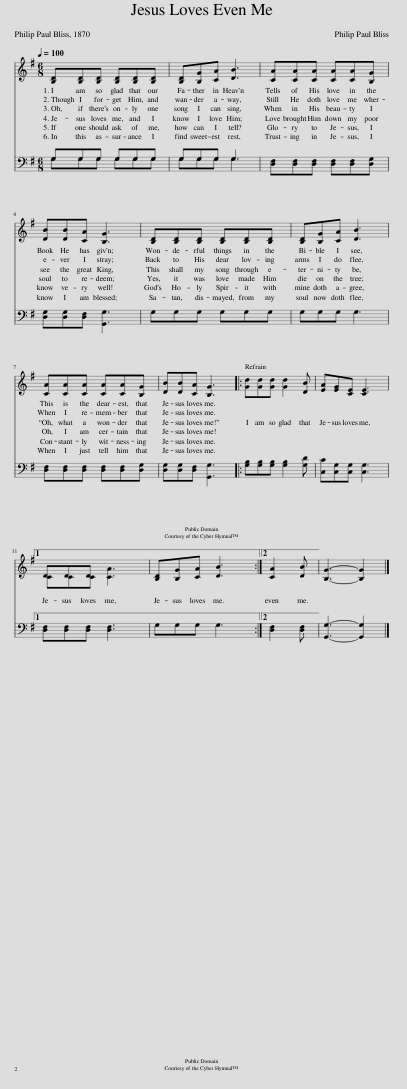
X:1
%%score ( 1 2 ) ( 3 4 )
L:1/8
Q:1/4=100
M:6/8
I:linebreak $
K:G
V:1 treble
V:2 treble
V:3 bass
V:4 bass
V:1
 [B,D][B,D][B,D] [B,D][B,D][B,D] | [B,D][B,G][CA] [DB]3 | [CA][CA][CA] [CA][CA][B,G] |$ [DB][DB][CA] [B,G]3 | [B,D][B,D][B,D] [B,D][B,D][B,D] | %5
 [B,D][B,G][CA] [DB]3 |$ [CA][CA][CA] [CA][CA][B,G] | [DB][DB][CA] [B,G]3 |: [Gd][Gd][Gd] [Gd]2 [DB] | [EA][EG][CE] [CE]3 |1$ %10
 DDD [CA]3 | [B,D][B,G][CA] [DB]3 :|2 [CA]2 [DB] || [B,G]3- [B,G]2 |] %14
V:2
 x6 | x6 | x6 |$ x6 | x6 | %5
 x6 |$ x6 | x6 |: x6 | x6 |1$ %10
 CCC x3 | x6 :|2 x3 || x5 |] %14
V:3
 G,G,G, G,G,G, | G,G,G, G,3 | [D,F,][D,F,][D,F,] [D,F,][D,F,][D,G,] |$ [D,G,][D,G,][D,F,] [G,,G,]3 | G,G,G, G,G,G, | %5
 G,G,G, G,3 |$ [D,F,][D,F,][D,F,] [D,F,][D,F,][D,G,] | [D,G,][D,G,][D,F,] [G,,G,]3 |: [G,B,][G,B,][G,B,] [G,B,]2 [G,D] | [C,C][C,G,][C,G,] [C,G,]3 |1$ %10
 [D,F,][D,F,][D,F,] [D,F,]3 | G,G,G, G,3 :|2 [D,F,]2 [D,F,] || [G,,G,]3- [G,,G,]2 |] %14
V:4
 G,G,G, G,G,G, | G,G,G, G,3 | x6 |$ x6 | x6 | %5
 x6 |$ x6 | x6 |: x6 | x6 |1$ %10
 x6 | x6 :|2 x3 || x5 |] %14
